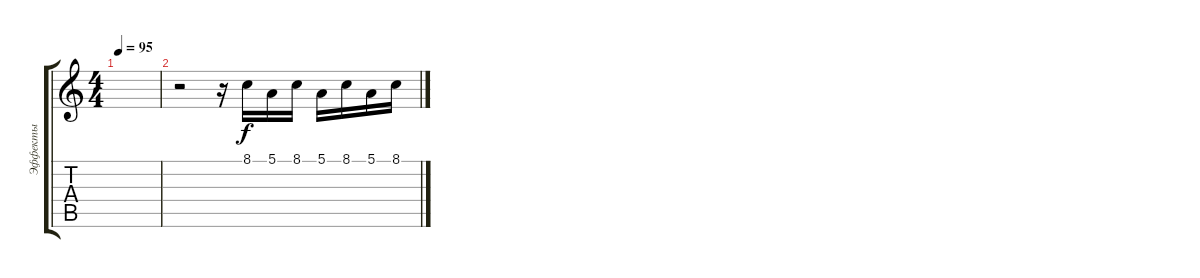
\track ("Эффекты" "Эффекты") {instrument recorder}
\staff {score tabs}
\tuning (E4 B3 G3 D3 A2 E2) {hide}
\ts (4 4)
\tempo 95
\clef g2
\ks c
|
r.2 r.16 8.1.16 5.1.16 8.1.16 5.1.16 8.1.16 5.1.16 8.1.16
